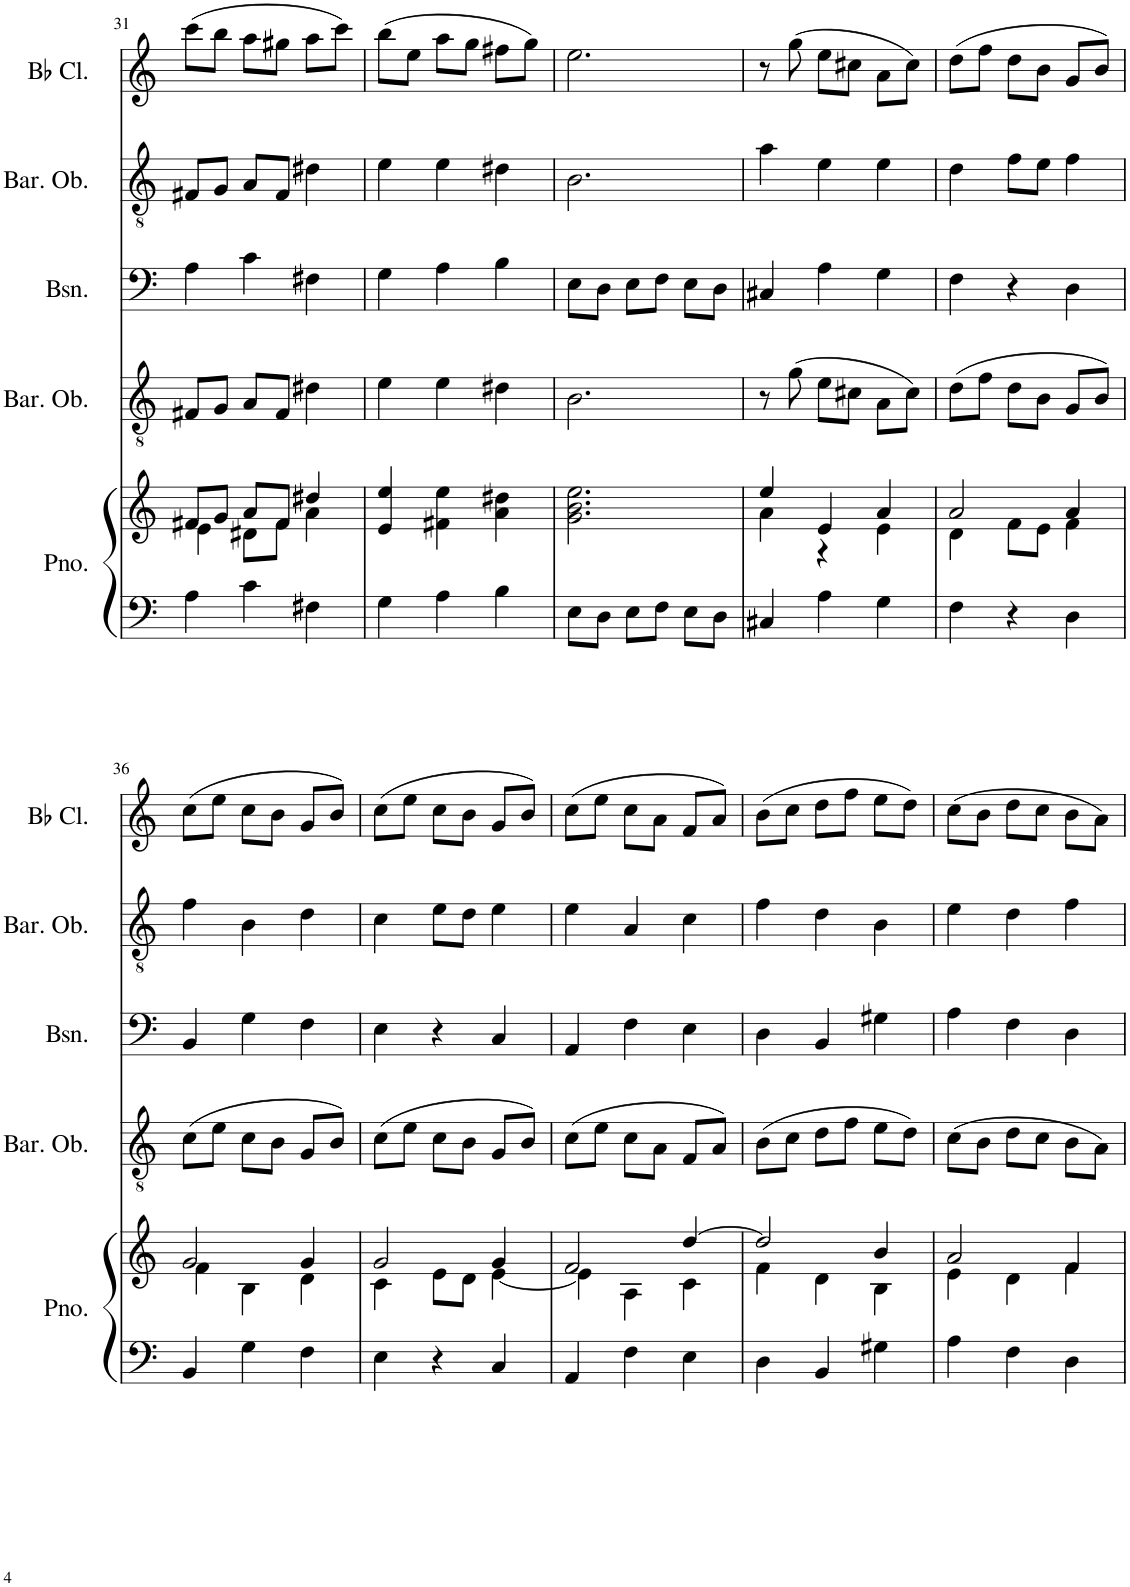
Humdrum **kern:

**kern	**kern	**kern	**kern	**kern	**kern
*part5	*part5	*part4	*part3	*part2	*part1
*staff6	*staff5	*staff4	*staff3	*staff2	*staff1
*I"Piano	*	*I"Baritone Oboe	*I"Bassoon	*I"Baritone Oboe	*I"Bb Clarinet
*I'Pno.	*	*I'Bar. Ob.	*I'Bsn.	*I'Bar. Ob.	*I'Bb Cl.
!!LO:PB:g=z
*clefF4	*clefG2	*clefGv2	*clefF4	*clefGv2	*clefG2
*	*	*	*	*	*ITrd1c2
*k[]	*k[]	*k[]	*k[]	*k[]	*k[]
*M3/4	*M3/4	*M3/4	*M3/4	*M3/4	*M3/4
=31	=31	=31	=31	=31	=31
*	*^	*	*	*	*
4A\	8f#X/L	4e\	8F#X/L	4A\	8F#X/L	(8ccc\L
.	8g/J	.	8G/J	.	8G/J	8bb\J
4c\	8a/L	8d#X\L	8A/L	4c\	8A/L	8aa\L
.	8f#/J	8f#\J	8F#/J	.	8F#/J	8gg#X\J
4F#X\	4dd#X/	4a\	4d#X\	4F#X\	4d#X\	8aa\L
.	.	.	.	.	.	8ccc\J)
*	*v	*v	*	*	*	*
=32	=32	=32	=32	=32	=32
4G\	4e/ 4ee/	4e\	4G\	4e\	(8bb\L
.	.	.	.	.	8ee\J
4A\	4f#X\ 4ee\	4e\	4A\	4e\	8aa\L
.	.	.	.	.	8gg\J
4B\	4a\ 4dd#X\	4d#X\	4B\	4d#X\	8ff#X\L
.	.	.	.	.	8gg\J)
=33	=33	=33	=33	=33	=33
8E\L	2.g\ 2.b\ 2.ee\	2.B\	8E\L	2.B\	2.ee\
8D\J	.	.	8D\J	.	.
8E\L	.	.	8E\L	.	.
8F\J	.	.	8F\J	.	.
8E\L	.	.	8E\L	.	.
8D\J	.	.	8D\J	.	.
=34	=34	=34	=34	=34	=34
*	*^	*	*	*	*
4C#X/	4ee/	4a\	8r	4C#X/	4a\	8r
.	.	.	(8g\	.	.	(8gg\
4A\	4e/	4r	8e\L	4A\	4e\	8ee\L
.	.	.	8c#X\J	.	.	8cc#X\J
4G\	4a/	4e\	8A\L	4G\	4e\	8a\L
.	.	.	8c#\J)	.	.	8cc#\J)
=35	=35	=35	=35	=35	=35	=35
4F\	2a/	4d\	(8d\L	4F\	4d\	(8dd\L
.	.	.	8f\J	.	.	8ff\J
4r	.	8f\L	8d\L	4r	8f\L	8dd\L
.	.	8e\J	8B\J	.	8e\J	8b\J
4D\	4a/	4f\	8G/L	4D\	4f\	8g/L
.	.	.	8B/J)	.	.	8b/J)
!!LO:LB:g=z
=36	=36	=36	=36	=36	=36	=36
4BB/	2g/	4f\	(8c\L	4BB/	4f\	(8cc\L
.	.	.	8e\J	.	.	8ee\J
4G\	.	4B\	8c\L	4G\	4B\	8cc\L
.	.	.	8B\J	.	.	8b\J
4F\	4g/	4d\	8G/L	4F\	4d\	8g/L
.	.	.	8B/J)	.	.	8b/J)
=37	=37	=37	=37	=37	=37	=37
4E\	2g/	4c\	(8c\L	4E\	4c\	(8cc\L
.	.	.	8e\J	.	.	8ee\J
4r	.	8e\L	8c\L	4r	8e\L	8cc\L
.	.	8d\J	8B\J	.	8d\J	8b\J
4C/	4g/	[4e\	8G/L	4C/	4e\	8g/L
.	.	.	8B/J)	.	.	8b/J)
=38	=38	=38	=38	=38	=38	=38
4AA/	2f/	4e\]	(8c\L	4AA/	4e\	(8cc\L
.	.	.	8e\J	.	.	8ee\J
4F\	.	4A\	8c\L	4F\	4A/	8cc\L
.	.	.	8A\J	.	.	8a\J
4E\	[4dd/	4c\	8F/L	4E\	4c\	8f/L
.	.	.	8A/J)	.	.	8a/J)
=39	=39	=39	=39	=39	=39	=39
4D\	2dd/]	4f\	(8B\L	4D\	4f\	(8b\L
.	.	.	8c\J	.	.	8cc\J
4BB/	.	4d\	8d\L	4BB/	4d\	8dd\L
.	.	.	8f\J	.	.	8ff\J
4G#X\	4b/	4B\	8e\L	4G#X\	4B\	8ee\L
.	.	.	8d\J)	.	.	8dd\J)
=40	=40	=40	=40	=40	=40	=40
4A\	2a/	4e\	(8c\L	4A\	4e\	(8cc\L
.	.	.	8B\J	.	.	8b\J
4F\	.	4d\	8d\L	4F\	4d\	8dd\L
.	.	.	8c\J	.	.	8cc\J
4D\	4f/	4f\	8B\L	4D\	4f\	8b\L
.	.	.	8A\J)	.	.	8a\J)
*	*v	*v	*	*	*	*
=	=	=	=	=	=
*-	*-	*-	*-	*-	*-
